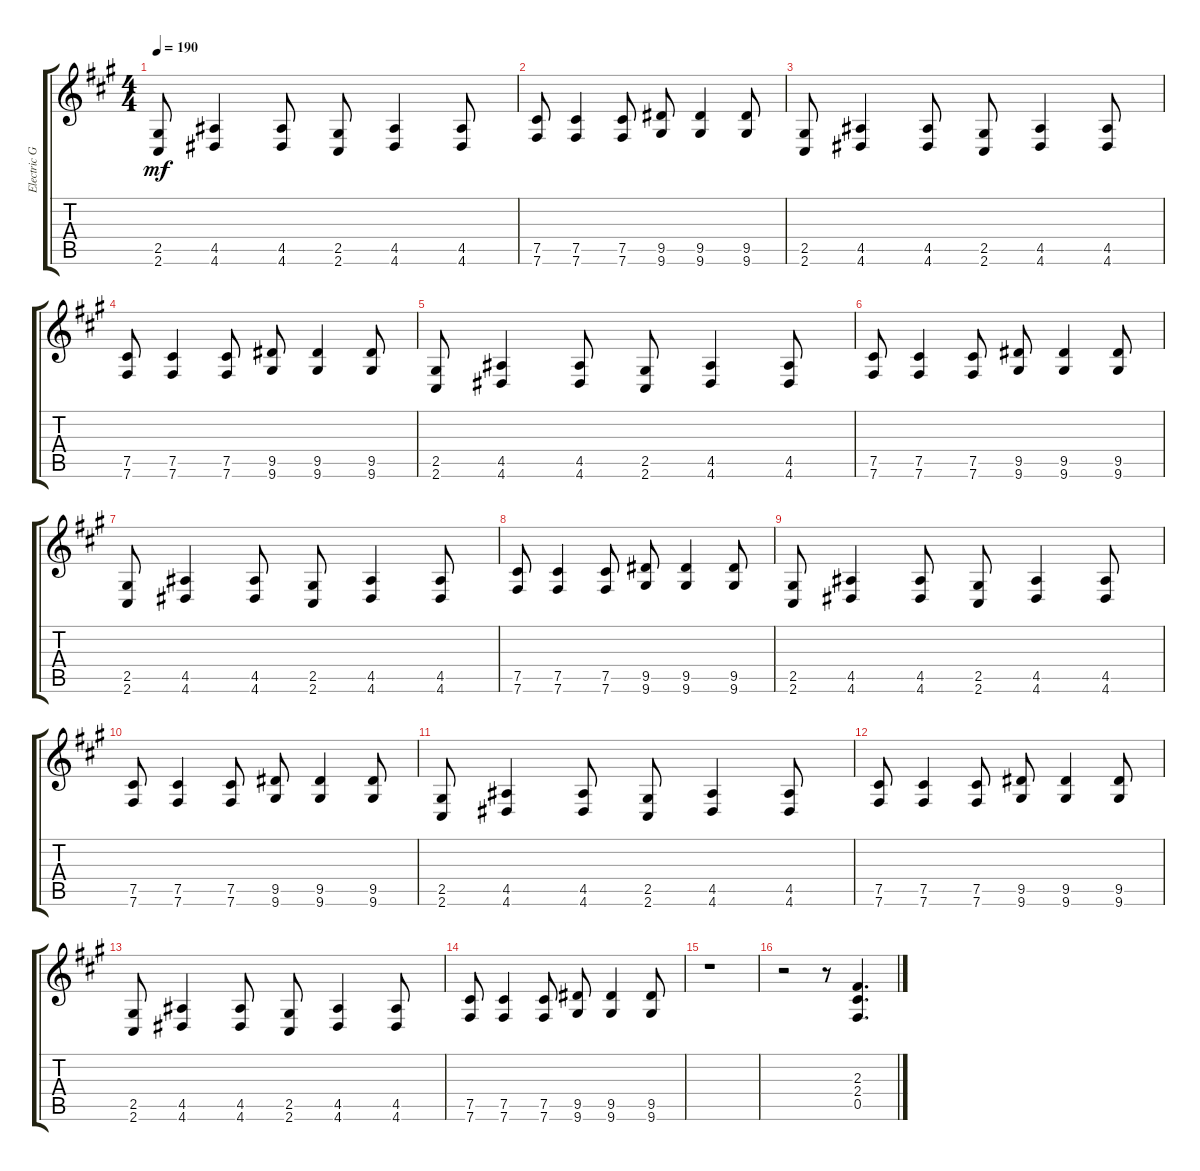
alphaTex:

\track ("Electric Guitar <葵>" "Electric G") {instrument distortionguitar}
\staff {score tabs}
\tuning (Db4 Ab3 E3 B2 Gb2 B1) {hide}
\ts (4 4)
\tempo 190
\clef g2
\ks a
(2.5 2.6).8{dy mf} (4.5 4.6).4 (4.5 4.6).8 (2.5 2.6).8 (4.5 4.6).4 (4.5 4.6).8 |
(7.5 7.6).8 (7.5 7.6).4 (7.5 7.6).8 (9.5 9.6).8 (9.5 9.6).4 (9.5 9.6).8 |
(2.5 2.6).8 (4.5 4.6).4 (4.5 4.6).8 (2.5 2.6).8 (4.5 4.6).4 (4.5 4.6).8 |
(7.5 7.6).8 (7.5 7.6).4 (7.5 7.6).8 (9.5 9.6).8 (9.5 9.6).4 (9.5 9.6).8 |
(2.5 2.6).8 (4.5 4.6).4 (4.5 4.6).8 (2.5 2.6).8 (4.5 4.6).4 (4.5 4.6).8 |
(7.5 7.6).8 (7.5 7.6).4 (7.5 7.6).8 (9.5 9.6).8 (9.5 9.6).4 (9.5 9.6).8 |
\section ("" "")
(2.5 2.6).8 (4.5 4.6).4 (4.5 4.6).8 (2.5 2.6).8 (4.5 4.6).4 (4.5 4.6).8 |
(7.5 7.6).8 (7.5 7.6).4 (7.5 7.6).8 (9.5 9.6).8 (9.5 9.6).4 (9.5 9.6).8 |
(2.5 2.6).8 (4.5 4.6).4 (4.5 4.6).8 (2.5 2.6).8 (4.5 4.6).4 (4.5 4.6).8 |
(7.5 7.6).8 (7.5 7.6).4 (7.5 7.6).8 (9.5 9.6).8 (9.5 9.6).4 (9.5 9.6).8 |
(2.5 2.6).8 (4.5 4.6).4 (4.5 4.6).8 (2.5 2.6).8 (4.5 4.6).4 (4.5 4.6).8 |
(7.5 7.6).8 (7.5 7.6).4 (7.5 7.6).8 (9.5 9.6).8 (9.5 9.6).4 (9.5 9.6).8 |
(2.5 2.6).8 (4.5 4.6).4 (4.5 4.6).8 (2.5 2.6).8 (4.5 4.6).4 (4.5 4.6).8 |
(7.5 7.6).8 (7.5 7.6).4 (7.5 7.6).8 (9.5 9.6).8 (9.5 9.6).4 (9.5 9.6).8 |
\section ("" "")
r.1 |
r.2 r.8 (2.3 2.4 0.5).4{d}
